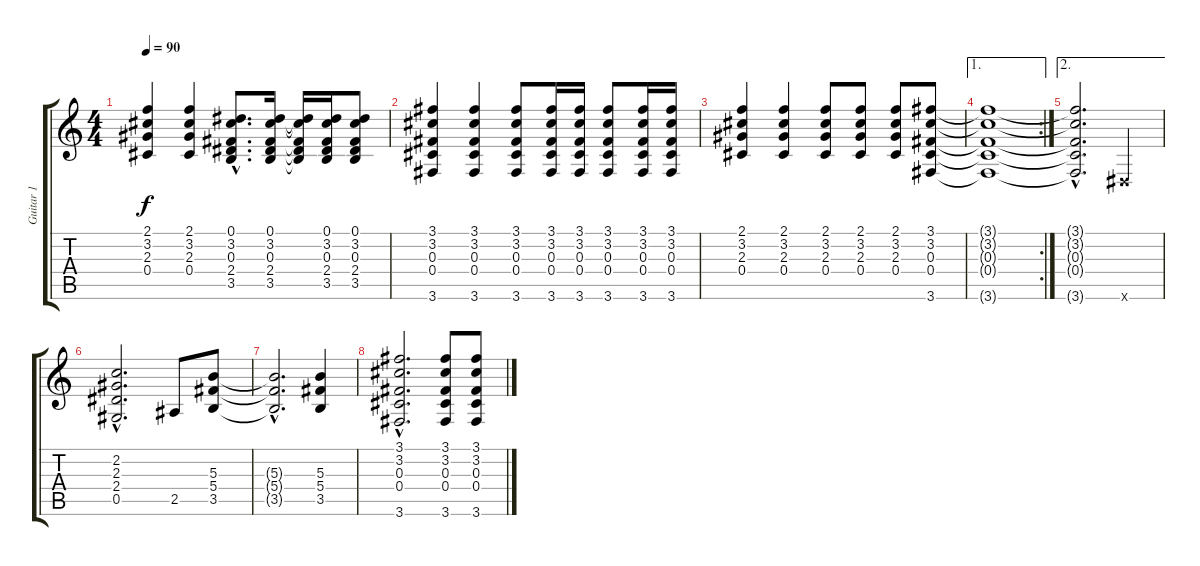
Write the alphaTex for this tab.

\track ("Guitar 1" "Guitar 1") {instrument electricguitarclean}
\staff {score tabs}
\tuning (Eb4 Bb3 Gb3 Db3 Ab2 Eb2) {hide}
\ts (4 4)
\tempo 90
\clef g2
\ks c
(2.1 3.2 2.3 0.4).4{dy f} (2.1 3.2 2.3 0.4).4 (0.1{hac} 3.2{hac} 0.3{hac} 2.4{hac} 3.5{hac}).8{d} (0.1 3.2 0.3 2.4 3.5).16 (0.1{t} 3.2{t} 0.3{t} 2.4{t} 3.5{t}).16 (0.1 3.2 0.3 2.4 3.5).16 (0.1 3.2 0.3 2.4 3.5).8 |
(3.1 3.2 0.3 0.4 3.6).4 (3.1 3.2 0.3 0.4 3.6).4 (3.1 3.2 0.3 0.4 3.6).8 (3.1 3.2 0.3 0.4 3.6).16 (3.1 3.2 0.3 0.4 3.6).16 (3.1 3.2 0.3 0.4 3.6).8 (3.1 3.2 0.3 0.4 3.6).16 (3.1 3.2 0.3 0.4 3.6).16 |
(2.1 3.2 2.3 0.4).4 (2.1 3.2 2.3 0.4).4 (2.1 3.2 2.3 0.4).8 (2.1 3.2 2.3 0.4).8 (2.1 3.2 2.3 0.4).8 (3.1 3.2 0.3 0.4 3.6).8 |
\ae 1
\rc 2
(3.1{t} 3.2{t} 0.3{t} 0.4{t} 3.6{t}).1 |
\ae 2
(3.1{hac t} 3.2{hac t} 0.3{hac t} 0.4{hac t} 3.6{hac t}).2{d instrument overdrivenguitar} 0.6{x}.4 |
(2.2{hac} 2.3{hac} 2.4{hac} 0.5{hac}).2{d} 2.5.8 (5.3 5.4 3.5).8 |
(5.3{hac t} 5.4{hac t} 3.5{hac t}).2{d} (5.3 5.4 3.5).4 |
(3.1{hac} 3.2{hac} 0.3{hac} 0.4{hac} 3.6{hac}).2{d} (3.1 3.2 0.3 0.4 3.6).8 (3.1 3.2 0.3 0.4 3.6).8
